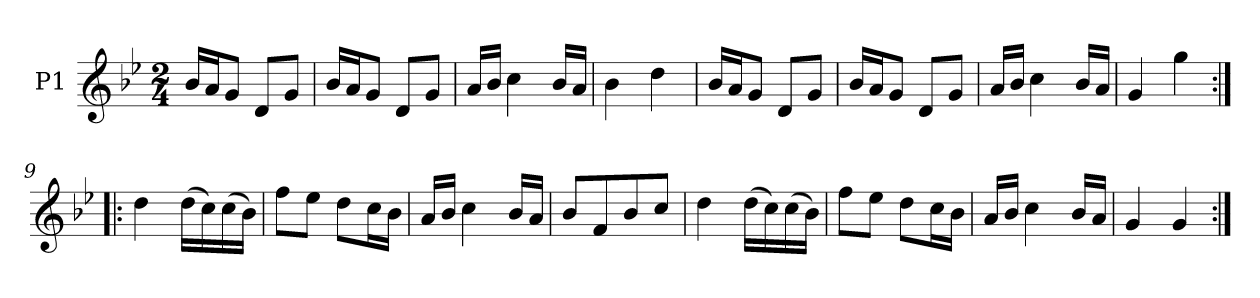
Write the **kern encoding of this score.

**kern
*part1
*staff1
*I"P1
*clefG2
*k[b-e-]
*g:
*M2/4
=1
16b-LL
16aJ
8gJ
8dL
8gJ
=2
16b-LL
16aJ
8gJ
8dL
8gJ
=3
16aLL
16b-JJ
4cc
16b-LL
16aJJ
=4
4b-
4dd
=5
16b-LL
16aJ
8gJ
8dL
8gJ
=6
16b-LL
16aJ
8gJ
8dL
8gJ
=7
16aLL
16b-JJ
4cc
16b-LL
16aJJ
=8
4g
4gg
=9:|!|:
4dd
(16ddLL
16cc)
(16cc
16b-JJ)
=10
8ffL
8ee-J
8ddL
16ccL
16b-JJ
=11
16aLL
16b-JJ
4cc
16b-LL
16aJJ
=12
8b-L
8f
8b-
8ccJ
=13
4dd
(16ddLL
16cc)
(16cc
16b-JJ)
=14
8ffL
8ee-J
8ddL
16ccL
16b-JJ
=15
16aLL
16b-JJ
4cc
16b-LL
16aJJ
=16
4g
4g
=:|!
*-
